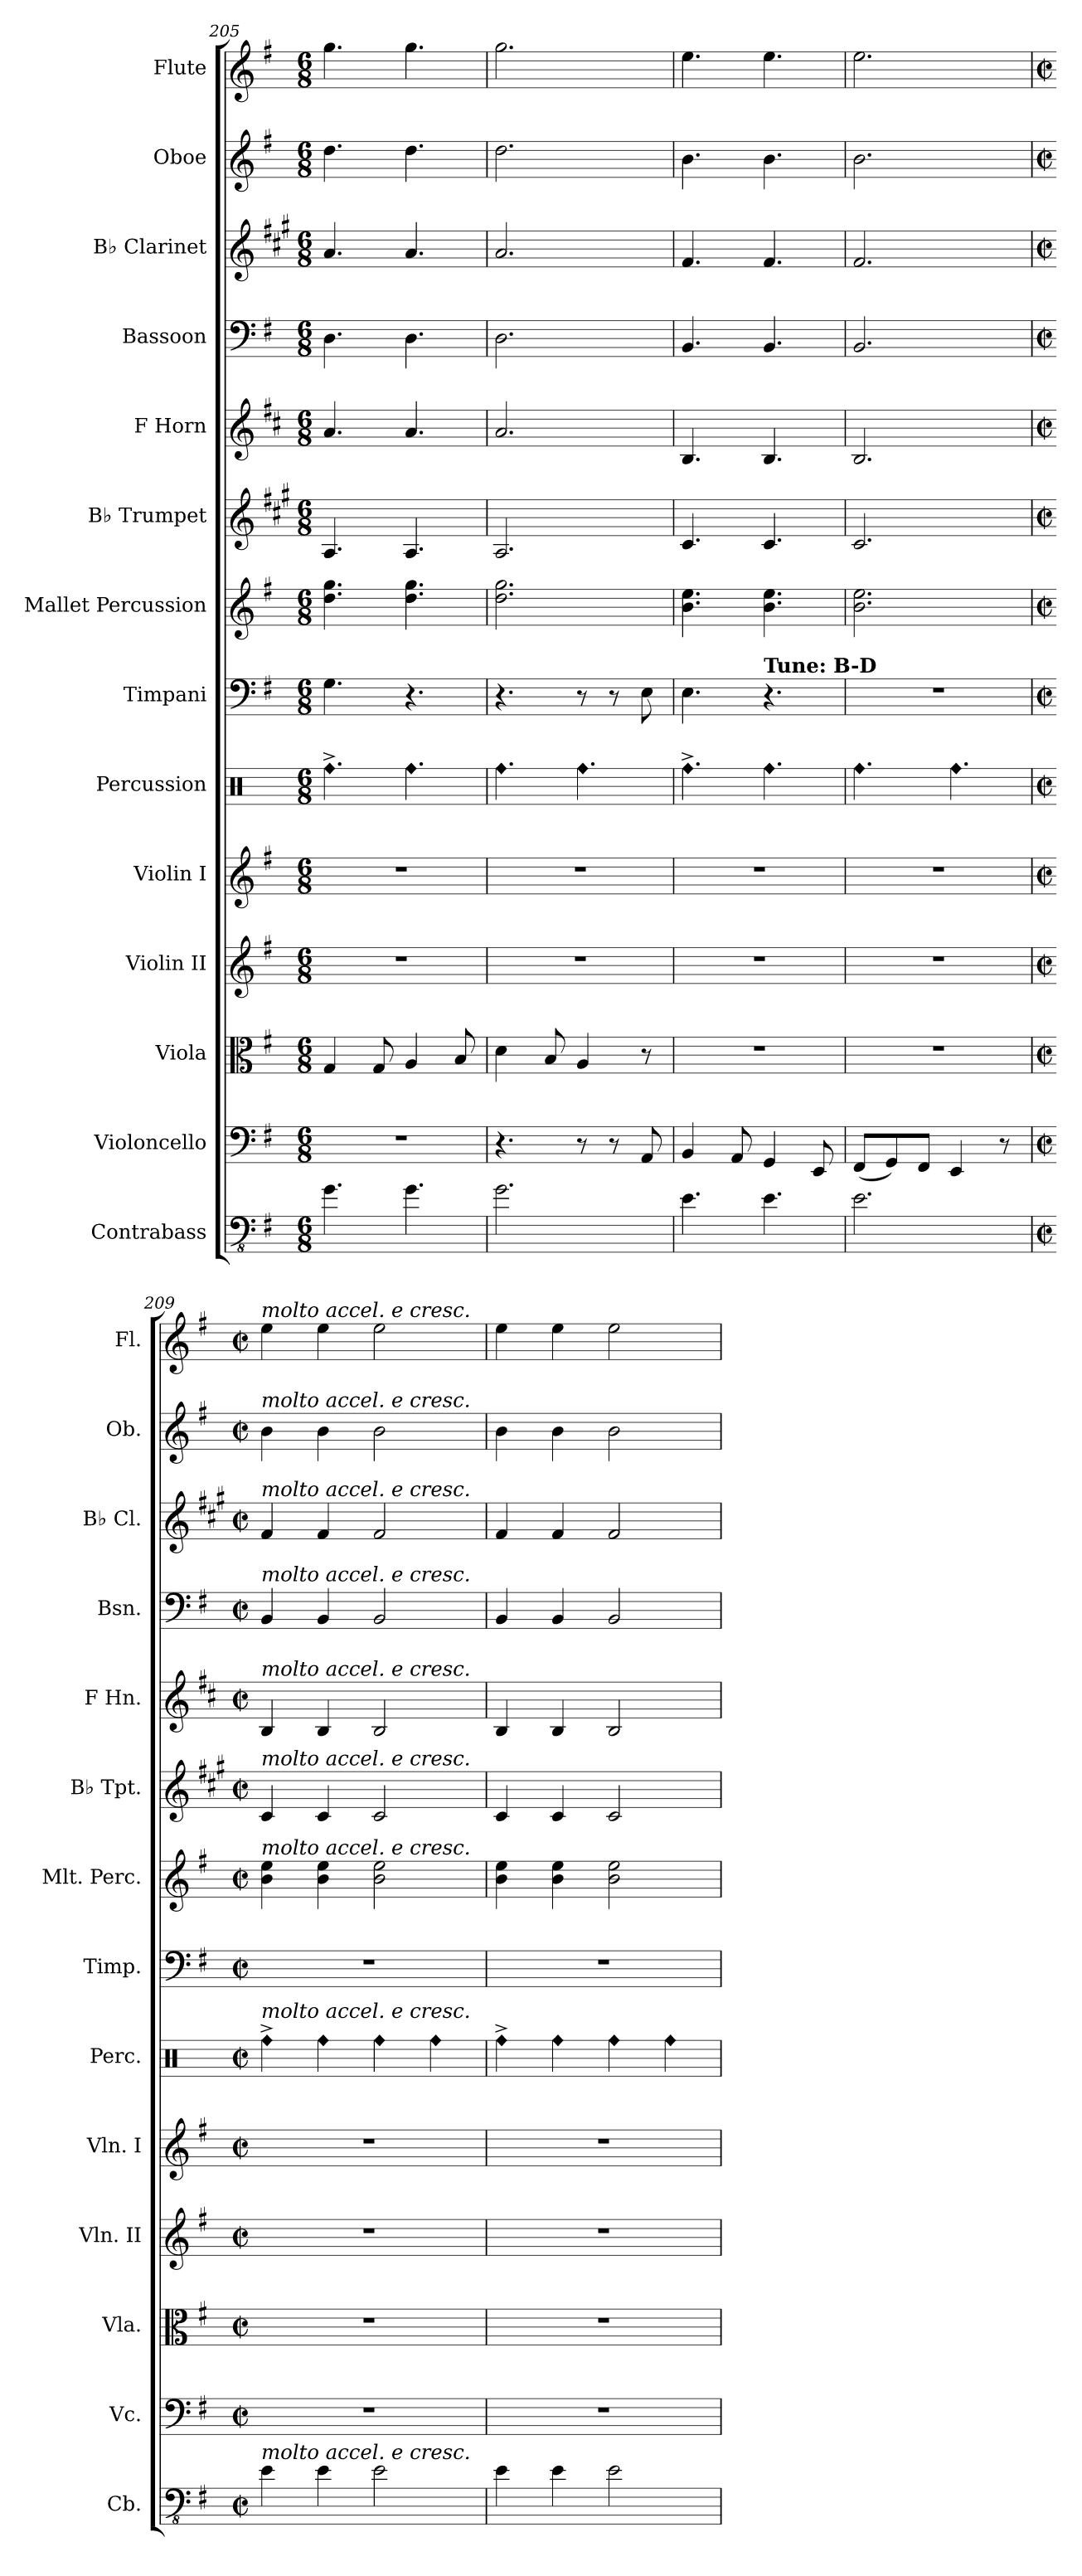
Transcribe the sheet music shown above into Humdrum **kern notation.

**kern	**kern	**kern	**kern	**kern	**kern	**kern	**kern	**kern	**kern	**kern	**kern	**kern	**kern
*part14	*part13	*part12	*part11	*part10	*part9	*part8	*part7	*part6	*part5	*part4	*part3	*part2	*part1
*staff14	*staff13	*staff12	*staff11	*staff10	*staff9	*staff8	*staff7	*staff6	*staff5	*staff4	*staff3	*staff2	*staff1
*I"Contrabass	*I"Violoncello	*I"Viola	*I"Violin II	*I"Violin I	*I"Percussion	*I"Timpani	*I"Mallet Percussion	*I"B♭ Trumpet	*I"F Horn	*I"Bassoon	*I"B♭ Clarinet	*I"Oboe	*I"Flute
*I'Cb.	*I'Vc.	*I'Vla.	*I'Vln. II	*I'Vln. I	*I'Perc.	*I'Timp.	*I'Mlt. Perc.	*I'B♭ Tpt.	*I'F Hn.	*I'Bsn.	*I'B♭ Cl.	*I'Ob.	*I'Fl.
*clefFv4	*clefF4	*clefC3	*clefG2	*clefG2	*clefX	*clefF4	*clefG2	*clefG2	*clefG2	*clefF4	*clefG2	*clefG2	*clefG2
*ITrd7c12	*	*	*	*	*	*	*ITrd-14c-24	*ITrd1c2	*ITrd4c7	*	*ITrd1c2	*	*
*k[f#]	*k[f#]	*k[f#]	*k[f#]	*k[f#]	*k[]	*k[f#]	*k[f#]	*k[f#]	*k[f#]	*k[f#]	*k[f#]	*k[f#]	*k[f#]
*M6/8	*M6/8	*M6/8	*M6/8	*M6/8	*M6/8	*M6/8	*M6/8	*M6/8	*M6/8	*M6/8	*M6/8	*M6/8	*M6/8
=205	=205	=205	=205	=205	=205	=205	=205	=205	=205	=205	=205	=205	=205
!	!	!	!	!	!LO:N:head=diamond	!	!	!	!	!	!	!	!
4.GG\	2.r	4G/	2.r	2.r	4.Rff^\	4.G\	4.dddd\ 4.gggg\	4.G/	4.d/	4.D\	4.g/	4.dd\	4.gg\
.	.	8G/	.	.	.	.	.	.	.	.	.	.	.
!	!	!	!	!	!LO:N:head=diamond	!	!	!	!	!	!	!	!
4.GG\	.	4A/	.	.	4.Rff\	4.r	4.dddd\ 4.gggg\	4.G/	4.d/	4.D\	4.g/	4.dd\	4.gg\
.	.	8B/	.	.	.	.	.	.	.	.	.	.	.
=206	=206	=206	=206	=206	=206	=206	=206	=206	=206	=206	=206	=206	=206
!	!	!	!	!	!LO:N:head=diamond	!	!	!	!	!	!	!	!
2.GG\	4.r	4d\	2.r	2.r	4.Rff\	4.r	2.dddd\ 2.gggg\	2.G/	2.d/	2.D\	2.g/	2.dd\	2.gg\
.	.	8B/	.	.	.	.	.	.	.	.	.	.	.
!	!	!	!	!	!LO:N:head=diamond	!	!	!	!	!	!	!	!
.	8r	4A/	.	.	4.Rff\	8r	.	.	.	.	.	.	.
.	8r	.	.	.	.	8r	.	.	.	.	.	.	.
.	8AA/	8r	.	.	.	8E\	.	.	.	.	.	.	.
=207	=207	=207	=207	=207	=207	=207	=207	=207	=207	=207	=207	=207	=207
!	!	!	!	!	!LO:N:head=diamond	!	!	!	!	!	!	!	!
4.EE\	4BB/	2.r	2.r	2.r	4.Rff^\	4.E\	4.bbb\ 4.eeee\	4.B/	4.E/	4.BB/	4.e/	4.b\	4.ee\
.	8AA/	.	.	.	.	.	.	.	.	.	.	.	.
!	!	!	!	!	!	!LO:TX:a:B:t=Tune&colon; B-D	!	!	!	!	!	!	!
!	!	!	!	!	!LO:N:head=diamond	!	!	!	!	!	!	!	!
4.EE\	4GG/	.	.	.	4.Rff\	4.r	4.bbb\ 4.eeee\	4.B/	4.E/	4.BB/	4.e/	4.b\	4.ee\
.	8EE/	.	.	.	.	.	.	.	.	.	.	.	.
=208	=208	=208	=208	=208	=208	=208	=208	=208	=208	=208	=208	=208	=208
!	!	!	!	!	!LO:N:head=diamond	!	!	!	!	!	!	!	!
2.EE\	(8FF#/L	2.r	2.r	2.r	4.Rff\	2.r	2.bbb\ 2.eeee\	2.B/	2.E/	2.BB/	2.e/	2.b\	2.ee\
.	8GG/)	.	.	.	.	.	.	.	.	.	.	.	.
.	8FF#/J	.	.	.	.	.	.	.	.	.	.	.	.
!	!	!	!	!	!LO:N:head=diamond	!	!	!	!	!	!	!	!
.	4EE/	.	.	.	4.Rff\	.	.	.	.	.	.	.	.
.	8r	.	.	.	.	.	.	.	.	.	.	.	.
=209	=209	=209	=209	=209	=209	=209	=209	=209	=209	=209	=209	=209	=209
*M2/2	*M2/2	*M2/2	*M2/2	*M2/2	*M2/2	*M2/2	*M2/2	*M2/2	*M2/2	*M2/2	*M2/2	*M2/2	*M2/2
*met(c|)	*met(c|)	*met(c|)	*met(c|)	*met(c|)	*met(c|)	*met(c|)	*met(c|)	*met(c|)	*met(c|)	*met(c|)	*met(c|)	*met(c|)	*met(c|)
*	*	*	*	*	*	*	*	*	*	*	*	*	*MM216
!	!	!	!	!	!	!	!	!	!	!	!	!	!LO:TX:a:i:t=molto accel. e cresc.
!	!	!	!	!	!	!	!	!	!	!	!	!LO:TX:a:i:t=molto accel. e cresc.	!
!	!	!	!	!	!	!	!	!	!	!	!LO:TX:a:i:t=molto accel. e cresc.	!	!
!	!	!	!	!	!	!	!	!	!	!LO:TX:a:i:t=molto accel. e cresc.	!	!	!
!	!	!	!	!	!	!	!	!	!LO:TX:a:i:t=molto accel. e cresc.	!	!	!	!
!	!	!	!	!	!	!	!	!LO:TX:a:i:t=molto accel. e cresc.	!	!	!	!	!
!	!	!	!	!	!	!	!LO:TX:a:i:t=molto accel. e cresc.	!	!	!	!	!	!
!	!	!	!	!	!LO:TX:a:i:t=molto accel. e cresc.	!	!	!	!	!	!	!	!
!LO:TX:a:i:t=molto accel. e cresc.	!	!	!	!	!	!	!	!	!	!	!	!	!
!	!	!	!	!	!LO:N:head=diamond	!	!	!	!	!	!	!	!
4EE\	1r	1r	1r	1r	4Rff^\	1r	4bbb\ 4eeee\	4B/	4E/	4BB/	4e/	4b\	4ee\
!	!	!	!	!	!LO:N:head=diamond	!	!	!	!	!	!	!	!
4EE\	.	.	.	.	4Rff\	.	4bbb\ 4eeee\	4B/	4E/	4BB/	4e/	4b\	4ee\
!	!	!	!	!	!LO:N:head=diamond	!	!	!	!	!	!	!	!
2EE\	.	.	.	.	4Rff\	.	2bbb\ 2eeee\	2B/	2E/	2BB/	2e/	2b\	2ee\
!	!	!	!	!	!LO:N:head=diamond	!	!	!	!	!	!	!	!
.	.	.	.	.	4Rff\	.	.	.	.	.	.	.	.
=210	=210	=210	=210	=210	=210	=210	=210	=210	=210	=210	=210	=210	=210
!	!	!	!	!	!LO:N:head=diamond	!	!	!	!	!	!	!	!
4EE\	1r	1r	1r	1r	4Rff^\	1r	4bbb\ 4eeee\	4B/	4E/	4BB/	4e/	4b\	4ee\
!	!	!	!	!	!LO:N:head=diamond	!	!	!	!	!	!	!	!
4EE\	.	.	.	.	4Rff\	.	4bbb\ 4eeee\	4B/	4E/	4BB/	4e/	4b\	4ee\
!	!	!	!	!	!LO:N:head=diamond	!	!	!	!	!	!	!	!
2EE\	.	.	.	.	4Rff\	.	2bbb\ 2eeee\	2B/	2E/	2BB/	2e/	2b\	2ee\
!	!	!	!	!	!LO:N:head=diamond	!	!	!	!	!	!	!	!
.	.	.	.	.	4Rff\	.	.	.	.	.	.	.	.
=	=	=	=	=	=	=	=	=	=	=	=	=	=
*-	*-	*-	*-	*-	*-	*-	*-	*-	*-	*-	*-	*-	*-
